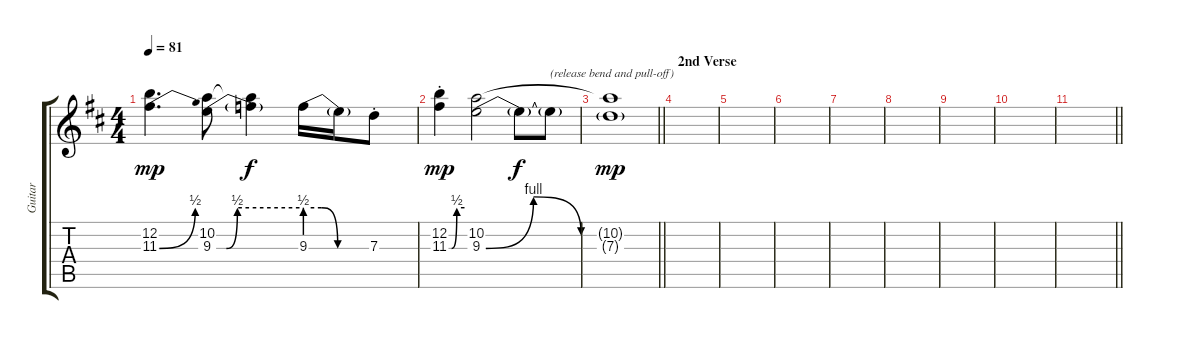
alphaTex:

\track ("Guitar" "Guitar") {instrument electricguitarclean}
\staff {score tabs}
\tuning (E4 B3 G3 D3 A2 E2) {hide}
\ts (4 4)
\tempo 81
\clef g2
\ks d
(12.2 11.3{be (bend 0 0 60 2)}).4{d dy mp} (10.2 9.3{be (custom 0 0 7 0 15 2 60 2)}).8 (10.2{t} 9.3{t}).4{dy f} 9.3{be (custom 0 2 15 2 30 0 60 0)}.16 9.3{t}.16 7.3{st}.8 |
(12.2{st} 11.3{be (custom 0 0 10 0 30 2 60 2) st}).4{dy mp} (10.2 9.3{be (bendrelease 0 0 15 4 50 4 60 0)}).2 9.3{t}.8{dy f} 9.3{t}.8{txt "(release bend and pull-off)"} |
\barLineRight lightlight
(10.2{t} 7.3{g}).1{dy mp} |
\section ("" "2nd Verse")
|
|
|
|
|
|
|
\barLineRight lightlight
